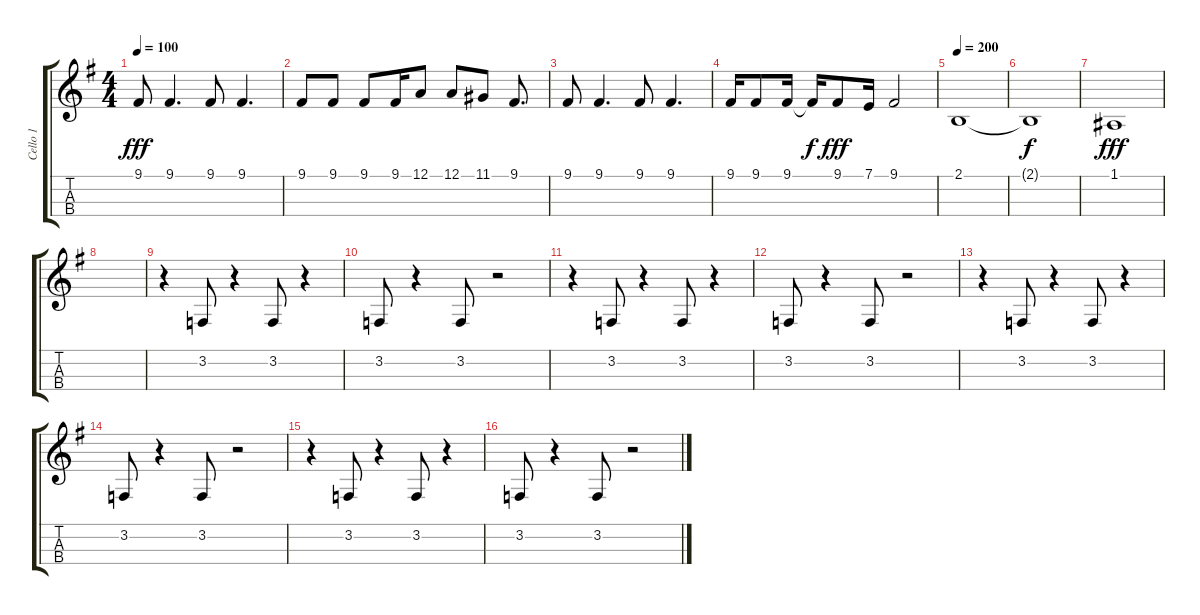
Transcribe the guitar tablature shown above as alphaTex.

\track ("Cello 1" "Cello 1") {instrument cello}
\staff {score tabs}
\tuning (A3 D3 G2 C2) {hide}
\ts (4 4)
\tempo 100
\clef g2
\ks g
9.1.8{dy fff} 9.1.4{d} 9.1.8 9.1.4{d} |
9.1.8 9.1.8 9.1.8 9.1.16 12.1.8 12.1.8 11.1.8 9.1.8{d} |
9.1.8 9.1.4{d} 9.1.8 9.1.4{d} |
9.1.16 9.1.8 9.1.16 9.1{t}.16{dy f} 9.1.8{dy fff} 7.1.16 9.1.2 |
\tempo 200
2.1.1 |
2.1{t}.1{dy f} |
1.1.1{dy fff} |
|
r.4 3.2.8 r.4 3.2.8 r.4 |
3.2.8 r.4 3.2.8 r.2 |
r.4 3.2.8 r.4 3.2.8 r.4 |
3.2.8 r.4 3.2.8 r.2 |
r.4 3.2.8 r.4 3.2.8 r.4 |
3.2.8 r.4 3.2.8 r.2 |
r.4 3.2.8 r.4 3.2.8 r.4 |
3.2.8 r.4 3.2.8 r.2
